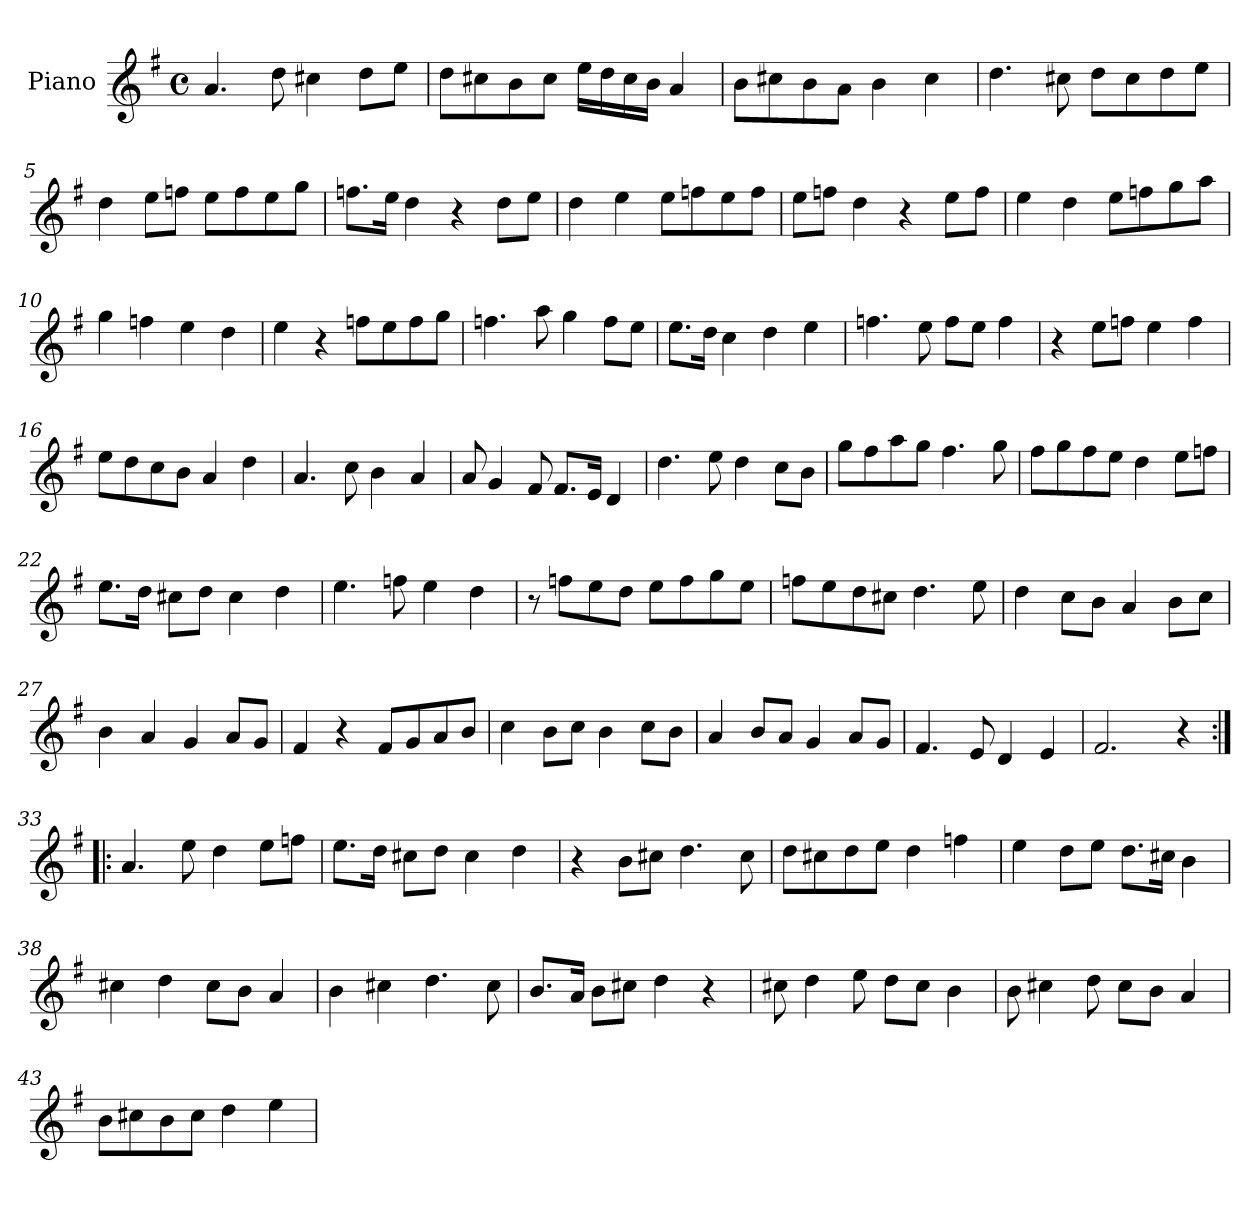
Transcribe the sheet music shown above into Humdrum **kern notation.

**kern
*part1
*staff1
*I"Piano
*I'Pno.
*clefG2
*k[f#]
*M4/4
*met(c)
=1
4.a/
8dd\
4cc#X\
8dd\L
8ee\J
=2
8dd\L
8cc#X\
8b\
8cc#\J
16ee\LL
16dd\
16cc#\
16b\JJ
4a/
=3
8b\L
8cc#X\
8b\
8a\J
4b\
4cc#\
=4
4.dd\
8cc#X\
8dd\L
8cc#\
8dd\
8ee\J
=5
4dd\
8ee\L
8ffn\J
8ee\L
8ff\
8ee\
8gg\J
!!LO:LB:g=z
=6
8.ffn\L
16ee\Jk
4dd\
4r
8dd\L
8ee\J
=7
4dd\
4ee\
8ee\L
8ffn\
8ee\
8ff\J
=8
8ee\L
8ffn\J
4dd\
4r
8ee\L
8ff\J
=9
4ee\
4dd\
8ee\L
8ffn\
8gg\
8aa\J
=10
4gg\
4ffn\
4ee\
4dd\
=11
4ee\
4r
8ffn\L
8ee\
8ff\
8gg\J
!!LO:LB:g=z
=12
4.ffn\
8aa\
4gg\
8ff\L
8ee\J
=13
8.ee\L
16dd\Jk
4cc\
4dd\
4ee\
=14
4.ffn\
8ee\
8ff\L
8ee\J
4ff\
=15
4r
8ee\L
8ffn\J
4ee\
4ff\
=16
8ee\L
8dd\
8cc\
8b\J
4a/
4dd\
=17
4.a/
8cc\
4b\
4a/
!!LO:LB:g=z
=18
8a/
4g/
8f#/
8.f#/L
16e/Jk
4d/
=19
4.dd\
8ee\
4dd\
8cc\L
8b\J
=20
8gg\L
8ff#\
8aa\
8gg\J
4.ff#\
8gg\
=21
8ff#\L
8gg\
8ff#\
8ee\J
4dd\
8ee\L
8ffn\J
=22
8.ee\L
16dd\Jk
8cc#X\L
8dd\J
4cc#\
4dd\
=23
4.ee\
8ffn\
4ee\
4dd\
!!LO:LB:g=z
=24
8r
8ffn\L
8ee\
8dd\J
8ee\L
8ff\
8gg\
8ee\J
=25
8ffn\L
8ee\
8dd\
8cc#X\J
4.dd\
8ee\
=26
4dd\
8cc\L
8b\J
4a/
8b\L
8cc\J
=27
4b\
4a/
4g/
8a/L
8g/J
=28
4f#/
4r
8f#/L
8g/
8a/
8b/J
=29
4cc\
8b\L
8cc\J
4b\
8cc\L
8b\J
!!LO:LB:g=z
=30
4a/
8b/L
8a/J
4g/
8a/L
8g/J
=31
4.f#/
8e/
4d/
4e/
=32
2.f#/
4r
=33:|!|:
4.a/
8ee\
4dd\
8ee\L
8ffn\J
=34
8.ee\L
16dd\Jk
8cc#X\L
8dd\J
4cc#\
4dd\
=35
4r
8b\L
8cc#X\J
4.dd\
8cc#\
!!LO:LB:g=z
=36
8dd\L
8cc#X\
8dd\
8ee\J
4dd\
4ffn\
=37
4ee\
8dd\L
8ee\J
8.dd\L
16cc#X\Jk
4b\
=38
4cc#X\
4dd\
8cc#\L
8b\J
4a/
=39
4b\
4cc#X\
4.dd\
8cc#\
=40
8.b/L
16a/Jk
8b\L
8cc#X\J
4dd\
4r
=41
8cc#X\
4dd\
8ee\
8dd\L
8cc#\J
4b\
!!LO:LB:g=z
=42
8b\
4cc#X\
8dd\
8cc#\L
8b\J
4a/
=43
8b\L
8cc#X\
8b\
8cc#\J
4dd\
4ee\
=
*-
